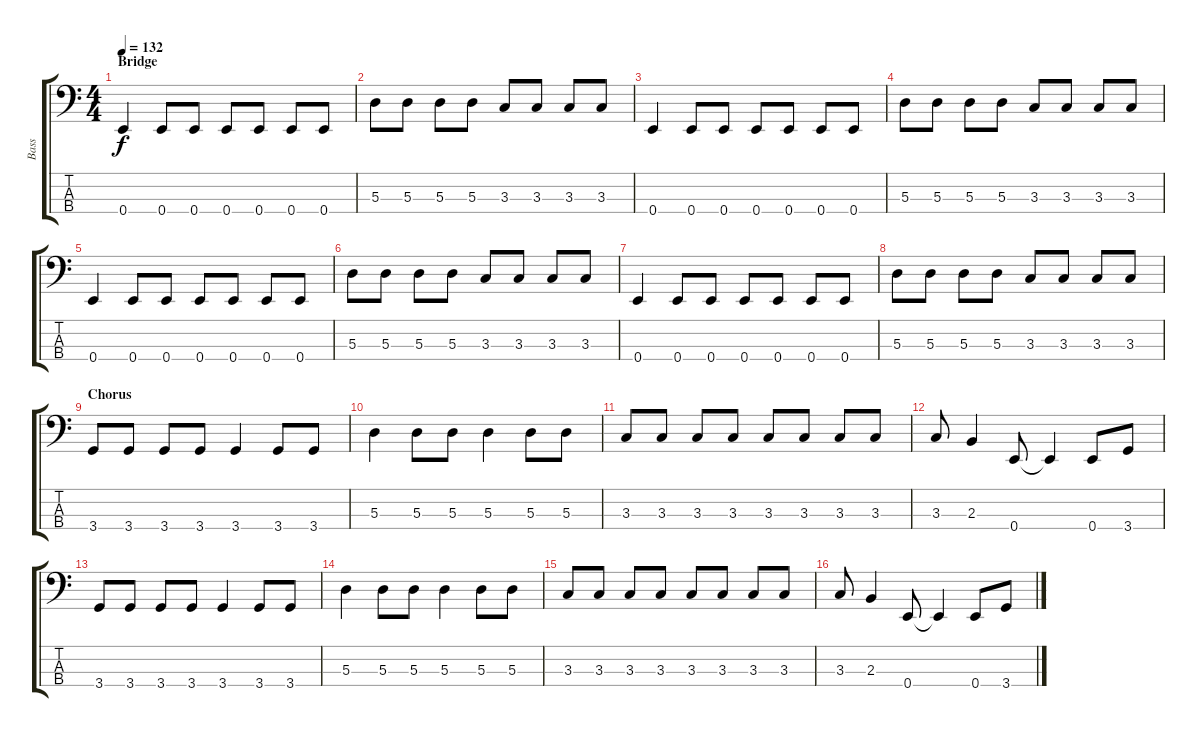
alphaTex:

\track ("Bass" "Bass") {instrument electricbassfinger}
\staff {score tabs}
\tuning (G2 D2 A1 E1) {hide}
\ts (4 4)
\section ("" "Bridge")
\tempo 132
\clef f4
\ks c
0.4.4{dy f} 0.4.8 0.4.8 0.4.8 0.4.8 0.4.8 0.4.8 |
5.3.8 5.3.8 5.3.8 5.3.8 3.3.8 3.3.8 3.3.8 3.3.8 |
0.4.4 0.4.8 0.4.8 0.4.8 0.4.8 0.4.8 0.4.8 |
5.3.8 5.3.8 5.3.8 5.3.8 3.3.8 3.3.8 3.3.8 3.3.8 |
0.4.4 0.4.8 0.4.8 0.4.8 0.4.8 0.4.8 0.4.8 |
5.3.8 5.3.8 5.3.8 5.3.8 3.3.8 3.3.8 3.3.8 3.3.8 |
0.4.4 0.4.8 0.4.8 0.4.8 0.4.8 0.4.8 0.4.8 |
5.3.8 5.3.8 5.3.8 5.3.8 3.3.8 3.3.8 3.3.8 3.3.8 |
\section ("" "Chorus")
3.4.8 3.4.8 3.4.8 3.4.8 3.4.4 3.4.8 3.4.8 |
5.3.4 5.3.8 5.3.8 5.3.4 5.3.8 5.3.8 |
3.3.8 3.3.8 3.3.8 3.3.8 3.3.8 3.3.8 3.3.8 3.3.8 |
3.3.8 2.3.4 0.4.8 0.4{t}.4 0.4.8 3.4.8 |
3.4.8 3.4.8 3.4.8 3.4.8 3.4.4 3.4.8 3.4.8 |
5.3.4 5.3.8 5.3.8 5.3.4 5.3.8 5.3.8 |
3.3.8 3.3.8 3.3.8 3.3.8 3.3.8 3.3.8 3.3.8 3.3.8 |
3.3.8 2.3.4 0.4.8 0.4{t}.4 0.4.8 3.4.8
